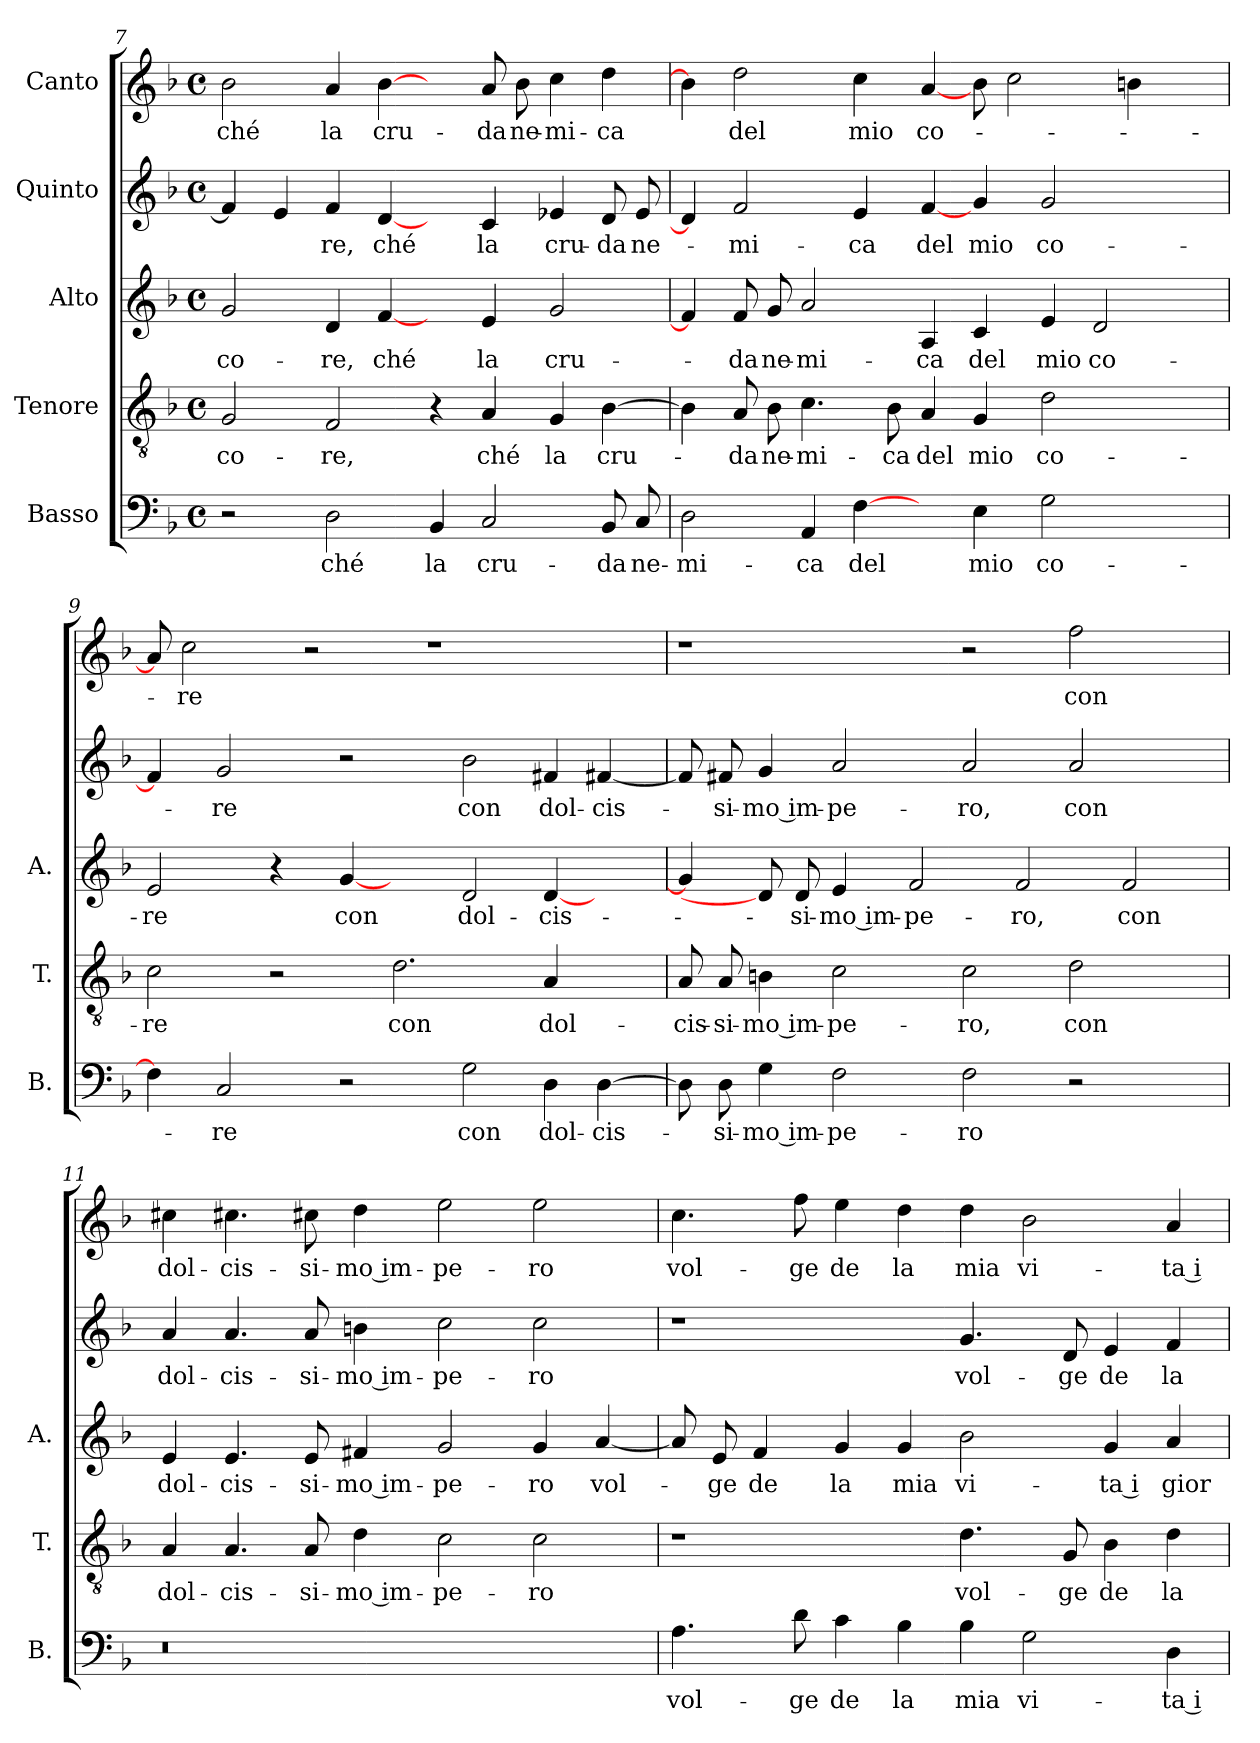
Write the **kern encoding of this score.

**kern	**text	**kern	**text	**kern	**text	**kern	**text	**kern	**text
*part5	*part5	*part4	*part4	*part3	*part3	*part2	*part2	*part1	*part1
*staff5	*staff5	*staff4	*staff4	*staff3	*staff3	*staff2	*staff2	*staff1	*staff1
*I"Basso	*	*I"Tenore	*	*I"Alto	*	*I"Quinto	*	*I"Canto	*
*I'B.	*	*I'T.	*	*I'A.	*	*	*	*	*
*clefF4	*	*clefGv2	*	*clefG2	*	*clefG2	*	*clefG2	*
*k[b-]	*	*k[b-]	*	*k[b-]	*	*k[b-]	*	*k[b-]	*
*F:	*	*F:	*	*F:	*	*F:	*	*F:	*
*M4/4	*	*M4/4	*	*M4/4	*	*M4/4	*	*M4/4	*
*met(c)	*	*met(c)	*	*met(c)	*	*met(c)	*	*met(c)	*
=7	=7	=7	=7	=7	=7	=7	=7	=7	=7
2r	.	2G/	co-	2g/	co-	4f/]	.	2b-\	ché
.	.	.	.	.	.	4e/	.	.	.
2D\	ché	2F/	-re,	4d/	-re,	4f/	-re,	4a/	la
.	.	.	.	[4f/	ché	[4d/	ché	[4b-\	cru-
4BB-/	la	4r	.	4ryy	.	4ryy	.	4ryy	.
2C/	cru-	4A/	ché	4e/	la	4c/	la	8a/	-da
.	.	.	.	.	.	.	.	8b-\	ne-
.	.	4G/	la	2g/	cru-	4e-X/	cru-	4cc\	-mi-
8BB-/	-da	[4B-\	cru-	.	.	8d/	-da	4dd\	-ca
8C/	ne-	.	.	.	.	8e-/	ne-	.	.
=8	=8	=8	=8	=8	=8	=8	=8	=8	=8
2D\	-mi-	4B-\]	.	4f/]	.	4d/]	.	4b-\]	.
.	.	8A/	-da	8f/	-da	2f/	-mi-	2dd\	del
.	.	8B-\	ne-	8g/	ne-	.	.	.	.
4AA/	-ca	4.c\	-mi-	2a/	-mi-	.	.	.	.
[4F\	del	.	.	.	.	4e/	-ca	4cc\	mio
.	.	8B-\	-ca	.	.	.	.	.	.
4ryy	.	4A/	del	4A/	-ca	[4f/	del	[4a/	co-
4E\	mio	4G/	mio	4c/	del	4g/	mio	8b-\	.
.	.	.	.	.	.	.	.	2cc\	.
2G\	co-	2d\	co-	4e/	mio	2g/	co-	.	.
.	.	.	.	2d/	co-	.	.	.	.
.	.	.	.	.	.	.	.	4bn\	.
4ryy	.	4ryy	.	.	.	4ryy	.	.	.
.	.	.	.	.	.	.	.	8ryy	.
=9	=9	=9	=9	=9	=9	=9	=9	=9	=9
4F\]	.	2c\	-re	2e/	-re	4f/]	.	8a/]	.
.	.	.	.	.	.	.	.	2cc\	-re
2C/	-re	.	.	.	.	2g/	-re	.	.
.	.	2r	.	4r	.	.	.	.	.
.	.	.	.	.	.	.	.	2r	.
2r	.	.	.	[4g/	con	2r	.	.	.
.	.	2.d\	con	4ryy	.	.	.	.	.
.	.	.	.	.	.	.	.	1r	.
2G\	con	.	.	2d/	dol-	2b-\	con	.	.
4D\	dol-	4A/	dol-	[4d/	-cis-	4f#X/	dol-	.	.
[4D\	-cis-	4ryy	.	4ryy	.	[4f#X/	-cis-	.	.
.	.	.	.	.	.	.	.	8ryy	.
=10	=10	=10	=10	=10	=10	=10	=10	=10	=10
8D\]	.	8A/	-cis-	4g/]	.	8f#/]	.	1r	.
8D\	-si-	8A/	-si-	.	.	8f#X/	-si-	.	.
4G\	-mo im-	4Bn\	-mo im-	8d/]	.	4g/	-mo im-	.	.
.	.	.	.	8d/	-si-	.	.	.	.
2F\	-pe-	2c\	-pe-	4e/	-mo im-	2a/	-pe-	.	.
.	.	.	.	2f/	-pe-	.	.	.	.
2F\	-ro	2c\	-ro,	.	.	2a/	-ro,	2r	.
.	.	.	.	2f/	-ro,	.	.	.	.
2r	.	2d\	con	.	.	2a/	con	2ff\	con
.	.	.	.	2f/	con	.	.	.	.
4ryy	.	4ryy	.	.	.	4ryy	.	4ryy	.
=11	=11	=11	=11	=11	=11	=11	=11	=11	=11
!LO:N:vis=0	!	!	!	!	!	!	!	!	!
1r	.	4A/	dol-	4e/	dol-	4a/	dol-	4cc#X\	dol-
.	.	4.A/	-cis-	4.e/	-cis-	4.a/	-cis-	4.cc#X\	-cis-
.	.	8A/	-si-	8e/	-si-	8a/	-si-	8cc#X\	-si-
.	.	4d\	-mo im-	4f#X/	-mo im-	4bn\	-mo im-	4dd\	-mo im-
1ryy	.	2c\	-pe-	2g/	-pe-	2cc\	-pe-	2ee\	-pe-
.	.	2c\	-ro	4g/	-ro	2cc\	-ro	2ee\	-ro
.	.	.	.	[4a/	vol-	.	.	.	.
=12	=12	=12	=12	=12	=12	=12	=12	=12	=12
4.A\	vol-	1r	.	8a/]	.	1r	.	4.cc\	vol-
.	.	.	.	8e/	-ge	.	.	.	.
.	.	.	.	4f/	de	.	.	.	.
8d\	-ge	.	.	.	.	.	.	8ff\	-ge
4c\	de	.	.	4g/	la	.	.	4ee\	de
4B-\	la	.	.	4g/	mia	.	.	4dd\	la
4B-\	mia	4.d\	vol-	2b-\	vi-	4.g/	vol-	4dd\	mia
2G\	vi-	.	.	.	.	.	.	2b-\	vi-
.	.	8G/	-ge	.	.	8d/	-ge	.	.
.	.	4B-\	de	4g/	-ta i	4e/	de	.	.
4D\	-ta i	4d\	la	4a/	gior-	4f/	la	4a/	-ta i
=	=	=	=	=	=	=	=	=	=
*-	*-	*-	*-	*-	*-	*-	*-	*-	*-
